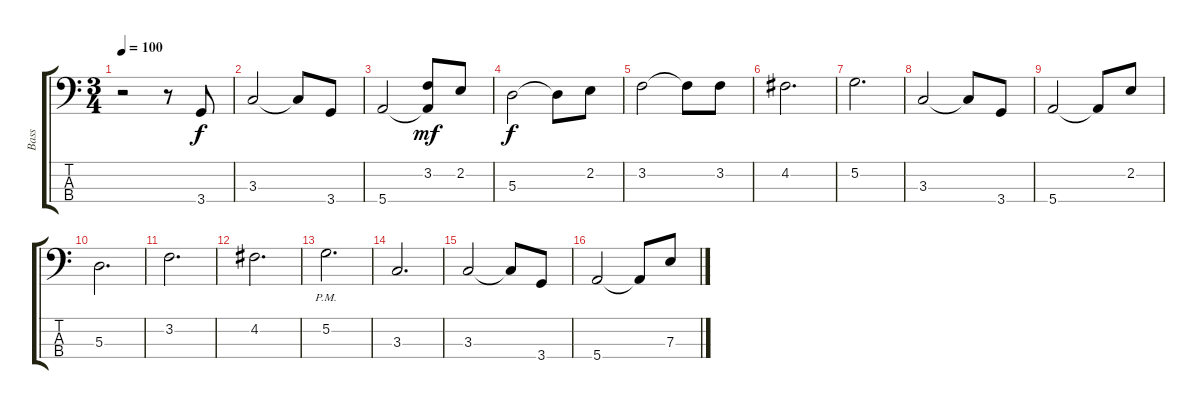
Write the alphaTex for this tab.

\track ("Bass" "Bass") {instrument electricbasspick}
\staff {score tabs}
\tuning (G2 D2 A1 E1) {hide}
\ts (3 4)
\tempo 100
\clef f4
\ks c
r.2{dy f instrument electricbasspick} r.8 3.4.8 |
3.3.2 3.3{t}.8 3.4.8 |
5.4.2 (3.2 5.4{t}).8{dy mf} 2.2.8 |
5.3.2{dy f} 5.3{t}.8 2.2.8 |
3.2.2 3.2{t}.8 3.2.8 |
4.2.2{d} |
5.2.2{d} |
3.3.2 3.3{t}.8 3.4.8 |
5.4.2 5.4{t}.8 2.2.8 |
5.3.2{d} |
3.2.2{d} |
4.2.2{d} |
5.2{pm}.2{d} |
3.3.2{d} |
3.3.2 3.3{t}.8 3.4.8 |
5.4.2 5.4{t}.8 7.3.8
